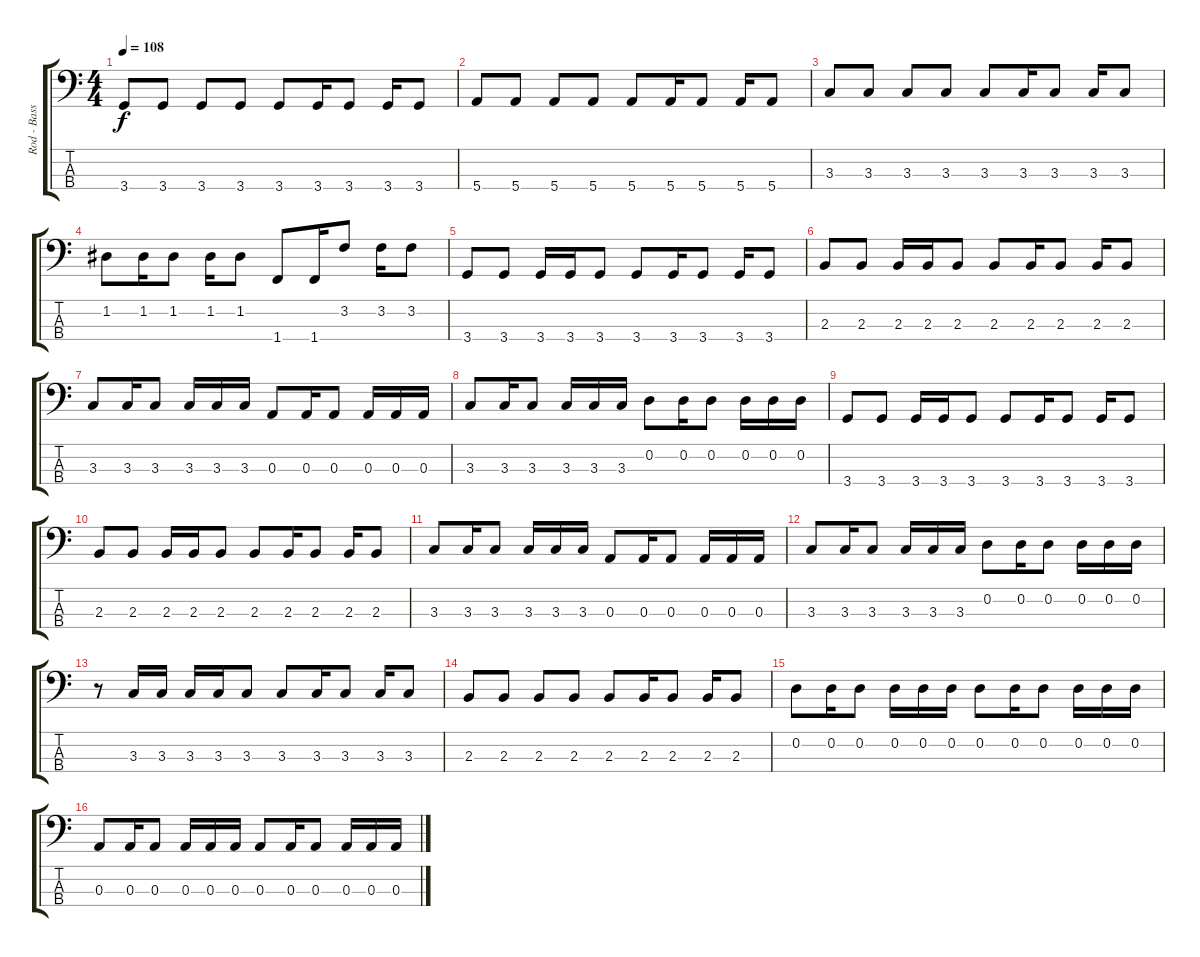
\track ("Rod - Bass" "Rod - Bass") {instrument electricbasspick}
\staff {score tabs}
\tuning (G2 D2 A1 E1) {hide}
\ts (4 4)
\tempo 108
\clef f4
\ks c
3.4.8{dy f} 3.4.8 3.4.8 3.4.8 3.4.8 3.4.16 3.4.8 3.4.16 3.4.8 |
5.4.8 5.4.8 5.4.8 5.4.8 5.4.8 5.4.16 5.4.8 5.4.16 5.4.8 |
3.3.8 3.3.8 3.3.8 3.3.8 3.3.8 3.3.16 3.3.8 3.3.16 3.3.8 |
1.2.8 1.2.16 1.2.8 1.2.16 1.2.8 1.4.8 1.4.16 3.2.8 3.2.16 3.2.8 |
3.4.8 3.4.8 3.4.16 3.4.16 3.4.8 3.4.8 3.4.16 3.4.8 3.4.16 3.4.8 |
2.3.8 2.3.8 2.3.16 2.3.16 2.3.8 2.3.8 2.3.16 2.3.8 2.3.16 2.3.8 |
3.3.8 3.3.16 3.3.8 3.3.16 3.3.16 3.3.16 0.3.8 0.3.16 0.3.8 0.3.16 0.3.16 0.3.16 |
3.3.8 3.3.16 3.3.8 3.3.16 3.3.16 3.3.16 0.2.8 0.2.16 0.2.8 0.2.16 0.2.16 0.2.16 |
3.4.8 3.4.8 3.4.16 3.4.16 3.4.8 3.4.8 3.4.16 3.4.8 3.4.16 3.4.8 |
2.3.8 2.3.8 2.3.16 2.3.16 2.3.8 2.3.8 2.3.16 2.3.8 2.3.16 2.3.8 |
3.3.8 3.3.16 3.3.8 3.3.16 3.3.16 3.3.16 0.3.8 0.3.16 0.3.8 0.3.16 0.3.16 0.3.16 |
3.3.8 3.3.16 3.3.8 3.3.16 3.3.16 3.3.16 0.2.8 0.2.16 0.2.8 0.2.16 0.2.16 0.2.16 |
r.8 3.3.16 3.3.16 3.3.16 3.3.16 3.3.8 3.3.8 3.3.16 3.3.8 3.3.16 3.3.8 |
2.3.8 2.3.8 2.3.8 2.3.8 2.3.8 2.3.16 2.3.8 2.3.16 2.3.8 |
0.2.8 0.2.16 0.2.8 0.2.16 0.2.16 0.2.16 0.2.8 0.2.16 0.2.8 0.2.16 0.2.16 0.2.16 |
0.3.8 0.3.16 0.3.8 0.3.16 0.3.16 0.3.16 0.3.8 0.3.16 0.3.8 0.3.16 0.3.16 0.3.16
